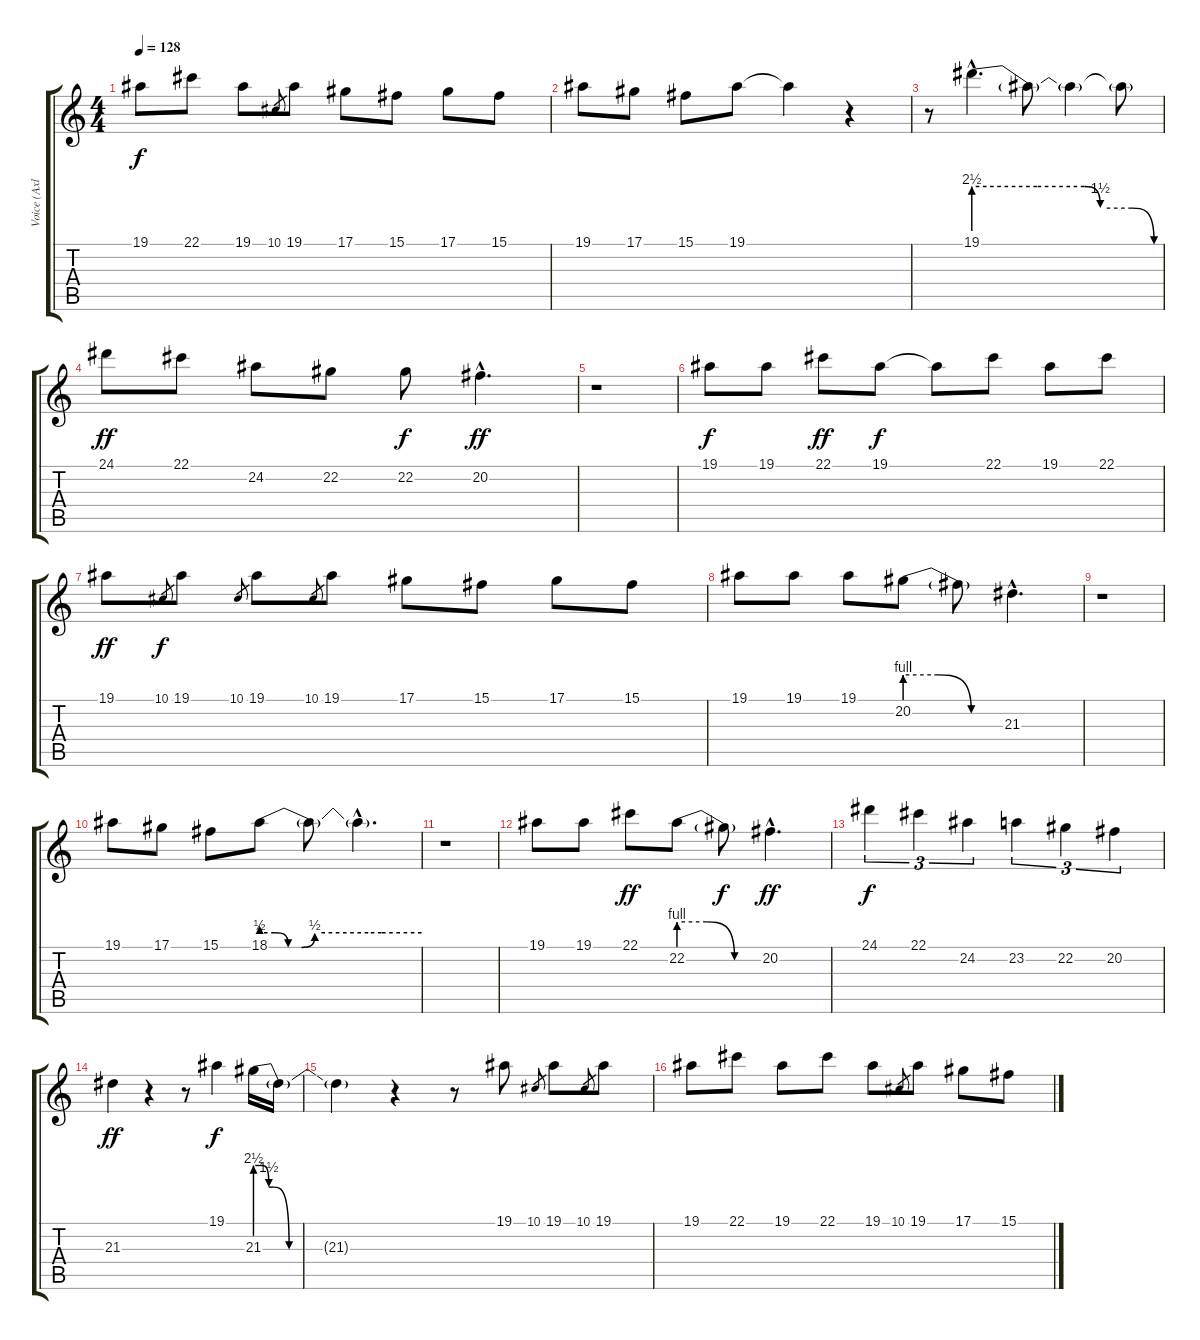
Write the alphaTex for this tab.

\track ("Voice (Axl)" "Voice (Axl") {instrument lead2sawtooth}
\staff {score tabs}
\tuning (Eb4 Bb3 Gb3 Db3 Ab2 Eb2) {hide}
\ts (4 4)
\tempo 128
\clef g2
\ks c
19.1.8{dy f} 22.1.8 19.1.8 10.1.8{gr} 19.1.8 17.1.8 15.1.8 17.1.8 15.1.8 |
19.1.8 17.1.8 15.1.8 19.1.8 19.1{t}.4 r.4 |
r.8 19.1{be (custom 0 10 20 10 35 10 40 6 50 6 57 0 60 0) hac}.4{d} 19.1{t}.8 19.1{t}.4 19.1{t}.8 |
24.1.8{dy ff} 22.1.8 24.2.8 22.2.8 22.2.8{dy f} 20.2{hac}.4{d dy ff} |
r.1 |
19.1.8{dy f} 19.1.8 22.1.8{dy ff} 19.1.8{dy f} 19.1{t}.8 22.1.8 19.1.8 22.1.8 |
19.1.8{dy ff} 10.1.8{gr dy f} 19.1.8 10.1.8{gr} 19.1.8 10.1.8{gr} 19.1.8 17.1.8 15.1.8 17.1.8 15.1.8 |
19.1.8 19.1.8 19.1.8 20.2{be (custom 0 4 20 4 40 0 60 0)}.8 20.2{t}.8 21.3{hac}.4{d} |
r.1 |
19.1.8 17.1.8 15.1.8 18.1{be (custom 0 2 5 2 10 0 15 0 20 2 40 2 45 2 60 2)}.8 18.1{t}.8 18.1{hac t}.4{d} |
r.1 |
19.1.8 19.1.8 22.1.8{dy ff} 22.2{be (custom 0 4 20 4 40 0 60 0)}.8 22.2{t}.8{dy f} 20.2{hac}.4{d dy ff} |
24.1.4{tu (3 2) dy f} 22.1.4{tu (3 2)} 24.2.4{tu (3 2)} 23.2.4{tu (3 2)} 22.2.4{tu (3 2)} 20.2.4{tu (3 2)} |
21.3.4{dy ff} r.4 r.8 19.1.4{dy f} 21.3{be (custom 0 10 3 10 6 6 8 6 15 0 40 0 60 0)}.16 21.3{t}.16 |
21.3{t}.4 r.4 r.8 19.1.8 10.1.8{gr} 19.1.8 10.1.8{gr} 19.1.8 |
19.1.8 22.1.8 19.1.8 22.1.8 19.1.8 10.1.8{gr} 19.1.8 17.1.8 15.1.8
